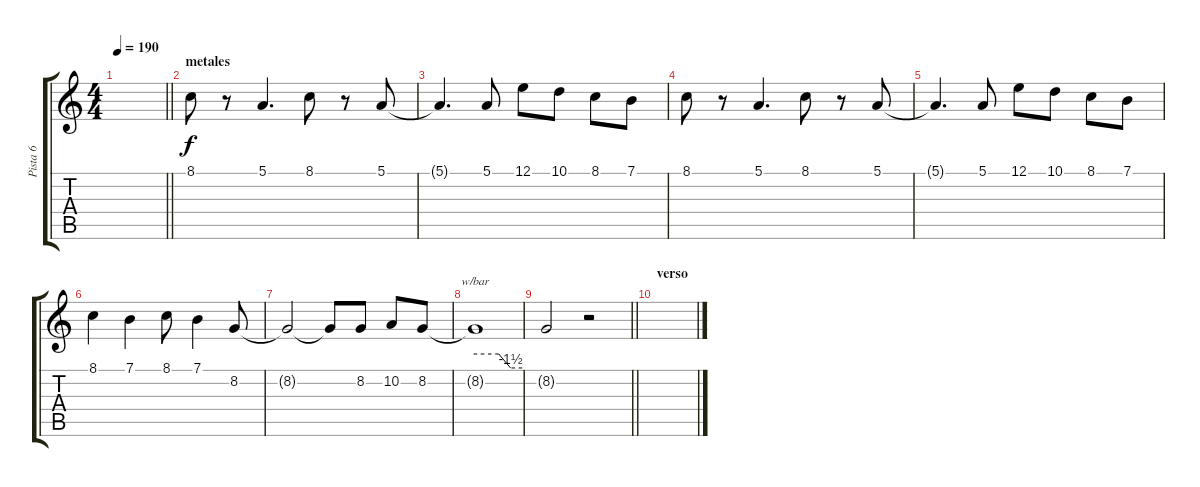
\track ("Pista 6" "Pista 6") {instrument trumpet}
\staff {score tabs}
\tuning (E4 B3 G3 D3 A2 E2) {hide}
\ts (4 4)
\tempo 190
\clef g2
\barLineRight lightlight
\ks c
|
\section ("" "metales")
8.1.8 r.8 5.1.4{d} 8.1.8 r.8 5.1.8 |
5.1{t}.4{d} 5.1.8 12.1.8 10.1.8 8.1.8 7.1.8 |
8.1.8 r.8 5.1.4{d} 8.1.8 r.8 5.1.8 |
5.1{t}.4{d} 5.1.8 12.1.8 10.1.8 8.1.8 7.1.8 |
8.1.4 7.1.4 8.1.8 7.1.4 8.2.8 |
8.2{t}.2 8.2{t}.8 8.2.8 10.2.8 8.2.8 |
8.2{t}.1{tbe (custom default 0 0 30 0 45 -6 60 -6)} |
\barLineRight lightlight
8.2{t}.2 r.2 |
\section ("" "verso")
